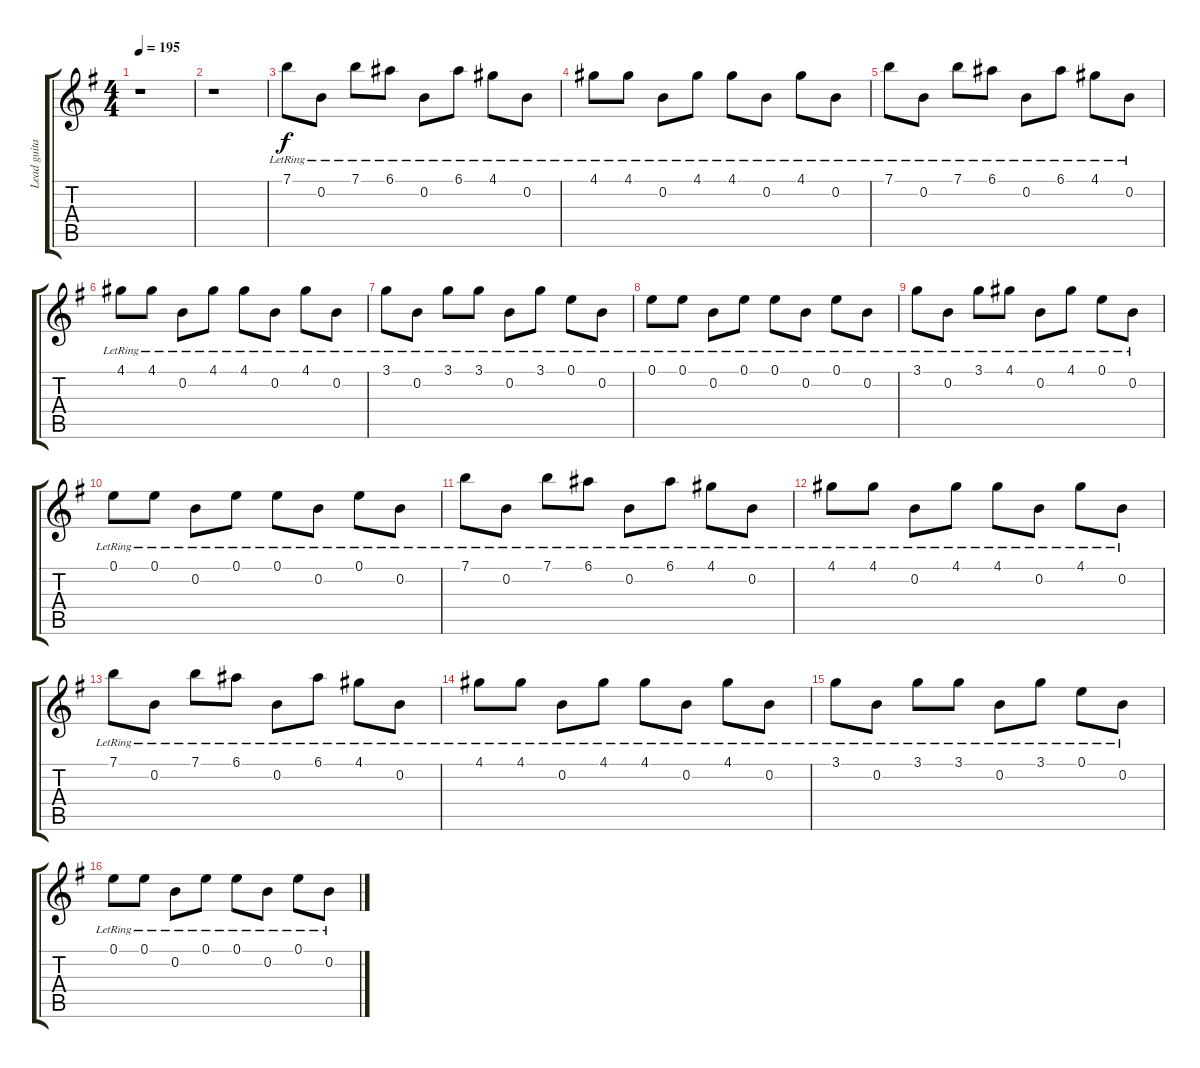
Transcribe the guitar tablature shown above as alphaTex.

\track ("Lead guitar 1" "Lead guita") {instrument distortionguitar}
\staff {score tabs}
\tuning (E4 B3 G3 D3 A2 E2) {hide}
\ts (4 4)
\tempo 195
\clef g2
\ks eminor
r.1{dy f} |
r.1 |
7.1{lr}.8{volume 12} 0.2{lr}.8 7.1{lr}.8 6.1{lr}.8 0.2{lr}.8 6.1{lr}.8 4.1{lr}.8 0.2{lr}.8 |
4.1{lr}.8 4.1{lr}.8 0.2{lr}.8 4.1{lr}.8 4.1{lr}.8 0.2{lr}.8 4.1{lr}.8 0.2{lr}.8 |
7.1{lr}.8 0.2{lr}.8 7.1{lr}.8 6.1{lr}.8 0.2{lr}.8 6.1{lr}.8 4.1{lr}.8 0.2{lr}.8 |
4.1{lr}.8 4.1{lr}.8 0.2{lr}.8 4.1{lr}.8 4.1{lr}.8 0.2{lr}.8 4.1{lr}.8 0.2{lr}.8 |
3.1{lr}.8 0.2{lr}.8 3.1{lr}.8 3.1{lr}.8 0.2{lr}.8 3.1{lr}.8 0.1{lr}.8 0.2{lr}.8 |
0.1{lr}.8 0.1{lr}.8 0.2{lr}.8 0.1{lr}.8 0.1{lr}.8 0.2{lr}.8 0.1{lr}.8 0.2{lr}.8 |
3.1{lr}.8 0.2{lr}.8 3.1{lr}.8 4.1{lr}.8 0.2{lr}.8 4.1{lr}.8 0.1{lr}.8 0.2{lr}.8 |
0.1{lr}.8 0.1{lr}.8 0.2{lr}.8 0.1{lr}.8 0.1{lr}.8 0.2{lr}.8 0.1{lr}.8 0.2{lr}.8 |
7.1{lr}.8 0.2{lr}.8 7.1{lr}.8 6.1{lr}.8 0.2{lr}.8 6.1{lr}.8 4.1{lr}.8 0.2{lr}.8 |
4.1{lr}.8 4.1{lr}.8 0.2{lr}.8 4.1{lr}.8 4.1{lr}.8 0.2{lr}.8 4.1{lr}.8 0.2{lr}.8 |
7.1{lr}.8 0.2{lr}.8 7.1{lr}.8 6.1{lr}.8 0.2{lr}.8 6.1{lr}.8 4.1{lr}.8 0.2{lr}.8 |
4.1{lr}.8 4.1{lr}.8 0.2{lr}.8 4.1{lr}.8 4.1{lr}.8 0.2{lr}.8 4.1{lr}.8 0.2{lr}.8 |
3.1{lr}.8 0.2{lr}.8 3.1{lr}.8 3.1{lr}.8 0.2{lr}.8 3.1{lr}.8 0.1{lr}.8 0.2{lr}.8 |
0.1{lr}.8 0.1{lr}.8 0.2{lr}.8 0.1{lr}.8 0.1{lr}.8 0.2{lr}.8 0.1{lr}.8 0.2{lr}.8
